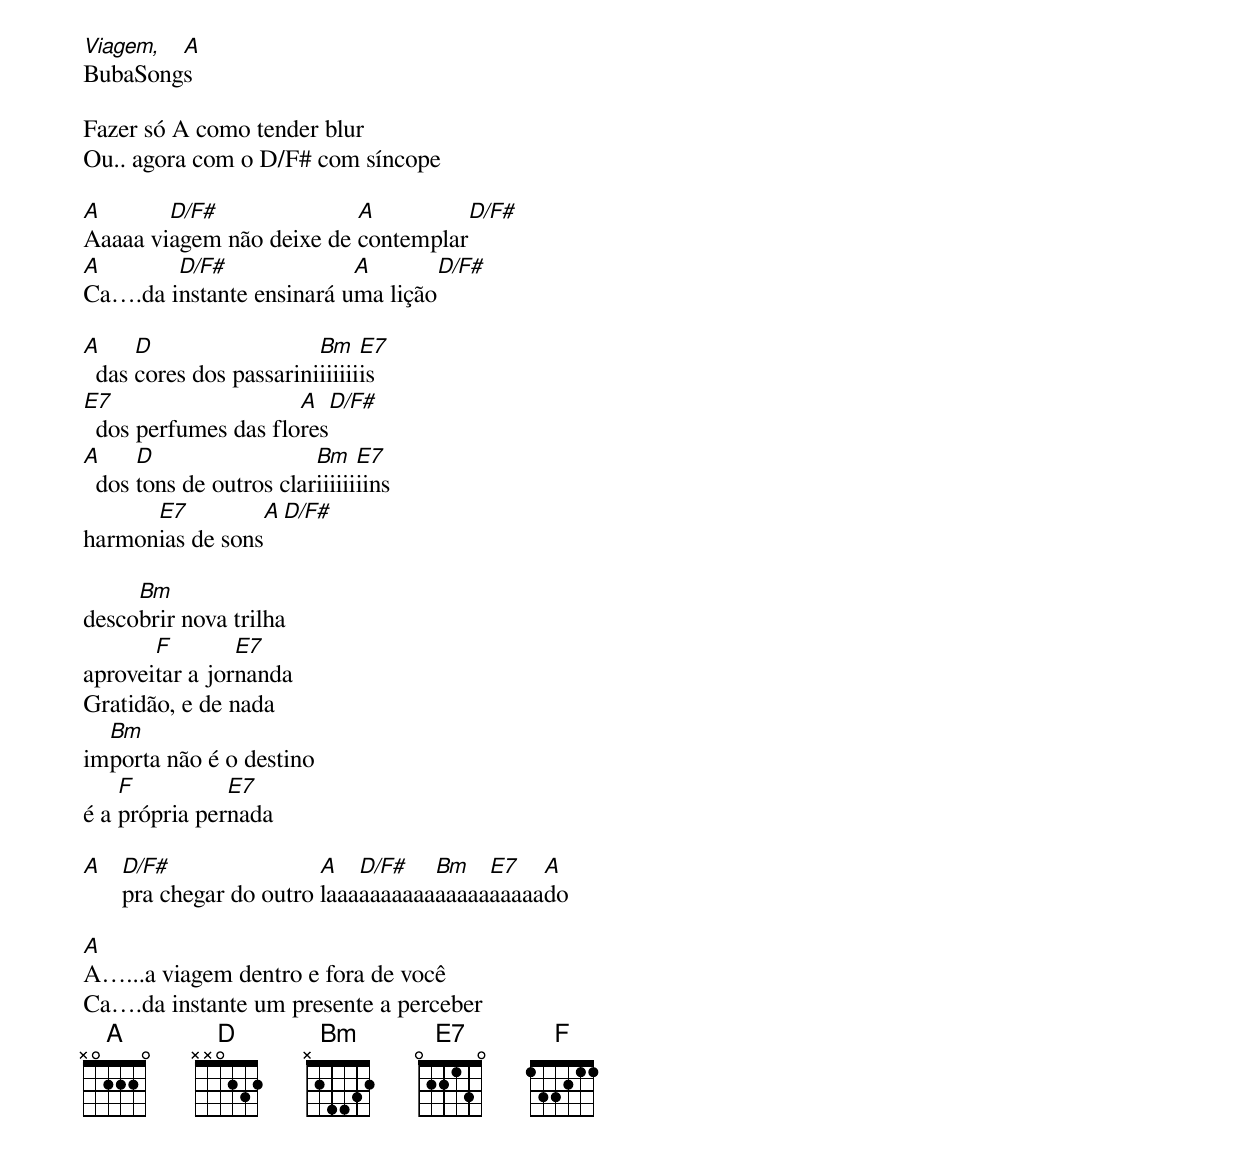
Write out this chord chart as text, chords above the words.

Viagem, A
BubaSongs

Fazer só A como tender blur
Ou.. agora com o D/F# com síncope

A       D/F#              A         D/F#
Aaaaa viagem não deixe de contemplar
A       D/F#              A         D/F#
Ca….da instante ensinará uma lição

A     D                  Bm    E7
  das cores dos passariniiiiiiiis
E7                    A   D/F#
  dos perfumes das flores
A     D                  Bm    E7
  dos tons de outros clariiiiiiiins
      E7         A   D/F#
harmonias de sons

     Bm
descobrir nova trilha
       F        E7
aproveitar a jornanda
Gratidão, e de nada
  Bm
importa não é o destino
    F          E7
é a própria pernada

A  D/F#                A   D/F#   Bm   E7   A
   pra chegar do outro laaaaaaaaaaaaaaaaaaaado

A
A…...a viagem dentro e fora de você
Ca….da instante um presente a perceber
